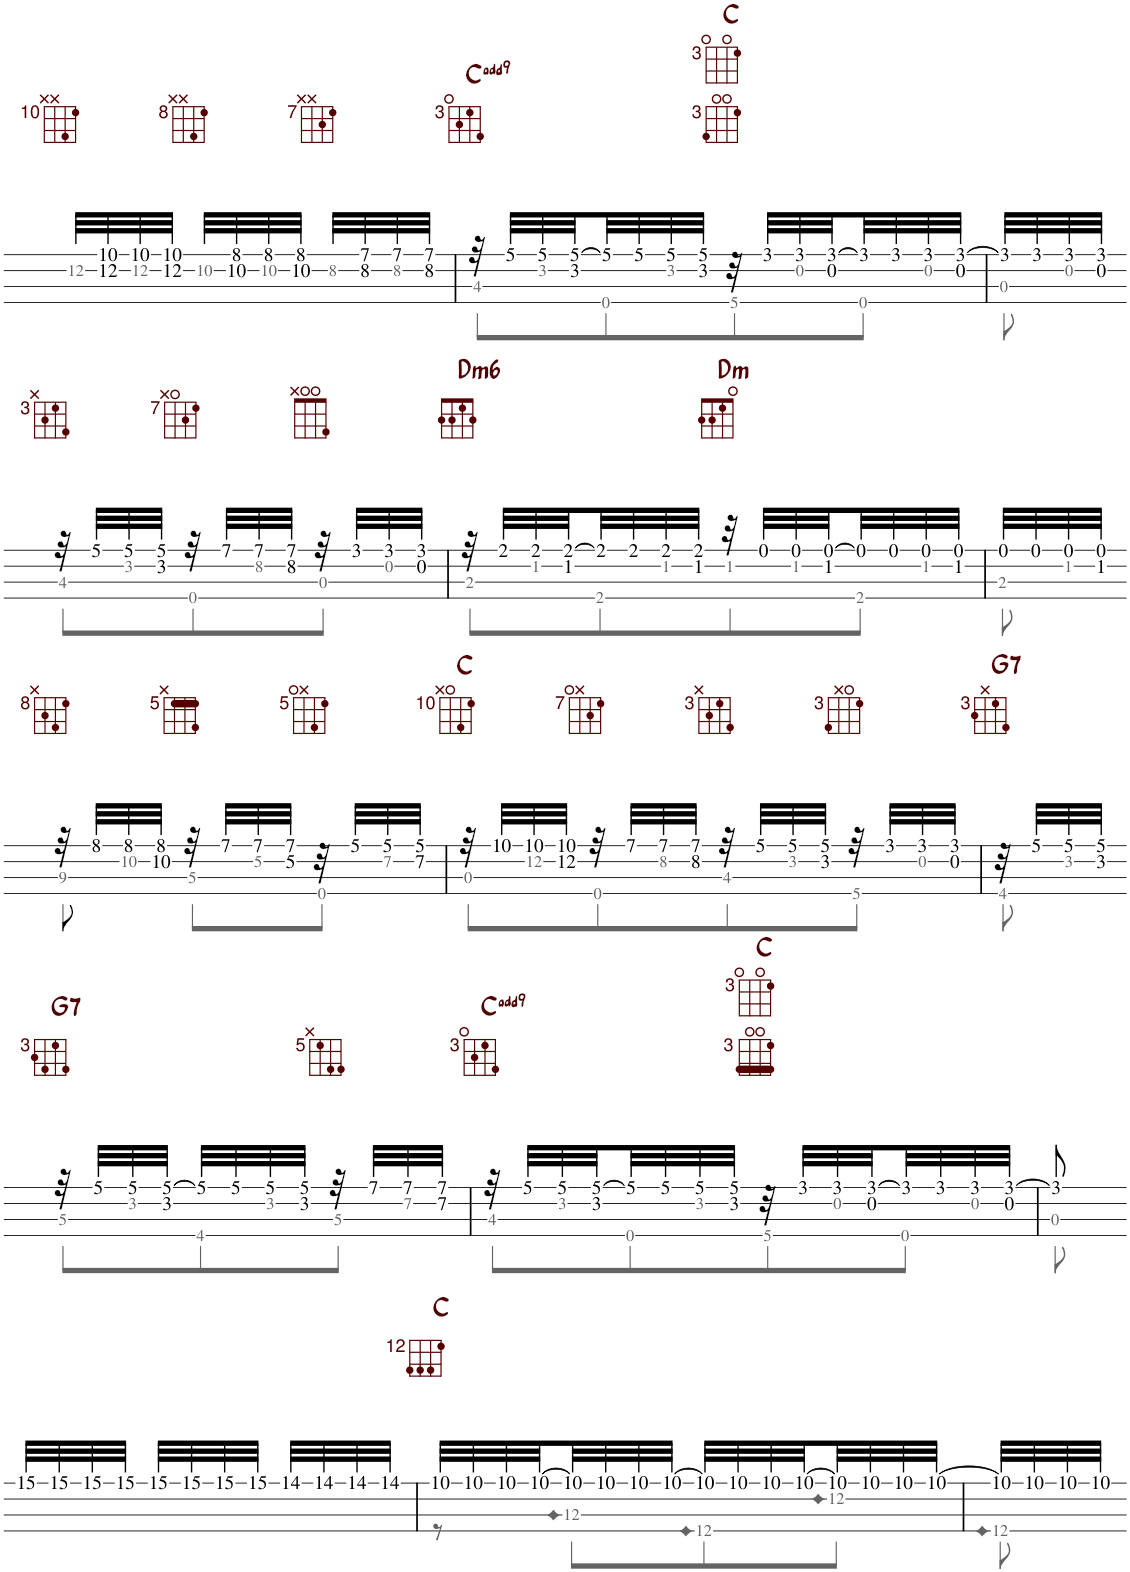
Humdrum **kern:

**kern	**harte
*part1	*part1
*staff1	*
*I"Ukulélé [Tablature]	*
!!LO:PB:g=z
*	*
*k[]	*
*M2/4	*
=37	=37
[32ee!i/LLL	.
32ee/] [32gg/	.
[32ee!i/ 32gg/]	.
32ee/] 32gg/JJJ	.
[32dd!i/LLL	.
32dd/] [32ff/	.
[32dd!i/ 32ff/]	.
32dd/] 32ff/JJJ	.
[32cc!i/LLL	.
32cc/] [32ee/	.
[32cc!i/ 32ee/]	.
32cc/] 32ee/JJJ	.
=38	=38
*^	*
32r	8e!i\L	C:maj(9)
[32dd/LLL	.	.
[32g!i/ 32dd/]	.	.
32g/] [32dd/	.	.
32dd/]	8g!i\	.
[32dd/	.	.
[32g!i/ 32dd/]	.	.
32g/] 32dd/JJJ	.	.
32r	8cc!i\	C:maj
[32cc/LLL	.	.
[32e!i/ 32cc/]	.	.
32e/] [32cc/	.	.
32cc/]	8g!i\J	.
[32cc/	.	.
[32e!i/ 32cc/]	.	.
32e/] [32cc/JJJ	.	.
=39	=39	=39
32cc/LLL]	8c!i\	.
[32cc/	.	.
[32e!i/ 32cc/]	.	.
32e/] 32cc/JJJ	.	.
!!LO:LB:g=z	!!
=40-	=40-	=40-
32r	8e!i\L	.
[32dd/LLL	.	.
[32g!i/ 32dd/]	.	.
32g/] 32dd/JJJ	.	.
32r	8g!i\	.
[32ee/LLL	.	.
[32cc!i/ 32ee/]	.	.
32cc/] 32ee/JJJ	.	.
32r	8c!i\J	.
[32cc/LLL	.	.
[32e!i/ 32cc/]	.	.
32e/] 32cc/JJJ	.	.
=41	=41	=41
!	!	!LO:H:kt=m6
32r	8d!i\L	D:min6
[32b/LLL	.	.
[32f!i/ 32b/]	.	.
32f/] [32b/	.	.
32b/]	8a!i\	.
[32b/	.	.
[32f!i/ 32b/]	.	.
32f/] 32b/JJJ	.	.
!	!	!LO:H:kt=m
32r	8f!i\	D:min
[32a/LLL	.	.
[32f!i/ 32a/]	.	.
32f/] [32a/	.	.
32a/]	8a!i\J	.
[32a/	.	.
[32f!i/ 32a/]	.	.
32f/] [32a/JJJ	.	.
=42	=42	=42
32a/LLL]	8d!i\	.
[32a/	.	.
[32f!i/ 32a/]	.	.
32f/] 32a/JJJ	.	.
!!LO:LB:g=z	!!
=43-	=43-	=43-
32r	8a!i\	.
[32ff/LLL	.	.
[32dd!i/ 32ff/]	.	.
32dd/] 32ff/JJJ	.	.
32r	8f!i\L	.
[32ee/LLL	.	.
[32a!i/ 32ee/]	.	.
32a/] 32ee/JJJ	.	.
32r	8g!i\J	.
[32dd/LLL	.	.
[32b!i/ 32dd/]	.	.
32b/] 32dd/JJJ	.	.
=44	=44	=44
32r	8c!i\L	C:maj
[32gg/LLL	.	.
[32ee!i/ 32gg/]	.	.
32ee/] 32gg/JJJ	.	.
32r	8g!i\	.
[32ee/LLL	.	.
[32cc!i/ 32ee/]	.	.
32cc/] 32ee/JJJ	.	.
32r	8e!i\	.
[32dd/LLL	.	.
[32g!i/ 32dd/]	.	.
32g/] 32dd/JJJ	.	.
32r	8cc!i\J	.
[32cc/LLL	.	.
[32e!i/ 32cc/]	.	.
32e/] 32cc/JJJ	.	.
=45	=45	=45
!	!	!LO:H:kt=7
32r	8b!i\	G:7
[32dd/LLL	.	.
[32g!i/ 32dd/]	.	.
32g/] 32dd/JJJ	.	.
!!LO:LB:g=z	!!
=46-	=46-	=46-
!	!	!LO:H:kt=7
32r	8f!i\L	G:7
[32dd/LLL	.	.
[32g!i/ 32dd/]	.	.
32g/] [32dd/JJJ	.	.
32dd/LLL]	8b!i\	.
[32dd/	.	.
[32g!i/ 32dd/]	.	.
32g/] 32dd/JJJ	.	.
32r	8f!i\J	.
[32ee/LLL	.	.
[32b!i/ 32ee/]	.	.
32b/] 32ee/JJJ	.	.
=47	=47	=47
32r	8e!i\L	C:maj(9)
[32dd/LLL	.	.
[32g!i/ 32dd/]	.	.
32g/] [32dd/	.	.
32dd/]	8g!i\	.
[32dd/	.	.
[32g!i/ 32dd/]	.	.
32g/] 32dd/JJJ	.	.
32r	8cc!i\	C:maj
[32cc/LLL	.	.
[32e!i/ 32cc/]	.	.
32e/] [32cc/	.	.
32cc/]	8g!i\J	.
[32cc/	.	.
[32e!i/ 32cc/]	.	.
32e/] [32cc/JJJ	.	.
=48	=48	=48
8cc/]	8c!i\	.
*v	*v	*
!!LO:LB:g=z
=49-	=49-
32ccc/LLL	.
32ccc/	.
32ccc/	.
32ccc/JJJ	.
32ccc/LLL	.
32ccc/	.
32ccc/	.
32ccc/JJJ	.
32bb/LLL	.
32bb/	.
32bb/	.
32bb/JJJ	.
=50	=50
*^	*
32gg/LLL	8r	C:maj
32gg/	.	.
32gg/	.	.
[32gg/	.	.
32gg/]	8cci\L	.
32gg/	.	.
32gg/	.	.
[32gg/JJJ	.	.
32gg/LLL]	8ggi\	.
32gg/	.	.
32gg/	.	.
[32gg/	.	.
32gg/]	8eei\J	.
32gg/	.	.
32gg/	.	.
[32gg/JJJ	.	.
=51	=51	=51
32gg/LLL]	8ggi\	.
32gg/	.	.
32gg/	.	.
32gg/JJJ	.	.
*v	*v	*
=-	=-
*-	*-
